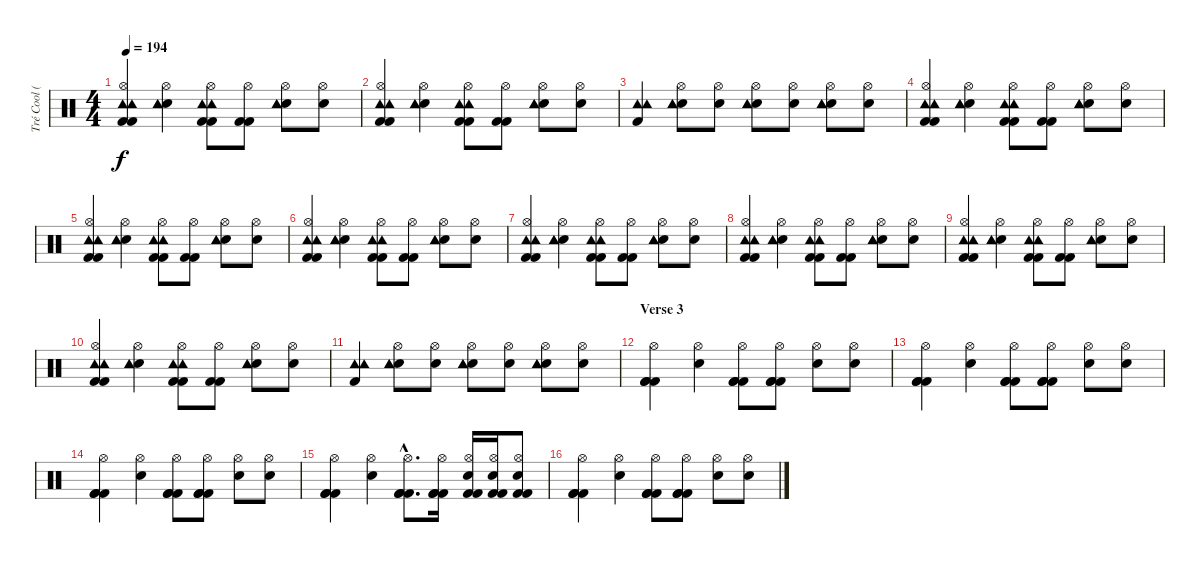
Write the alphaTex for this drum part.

\track ("Tré Cool (Drums)" "Tré Cool (") {instrument percussion}
\staff {score}
\articulation defaults
\ts (4 4)
\tempo 194
\clef neutral
\ks c
("Kick (hit) 2" "Hi-Hat (open)" "Kick (hit) 2" "Tambourine (hit)" "Tambourine (hit)").4{dy f} ("Electric Snare (hit)" "Hi-Hat (open)" "Tambourine (hit)" "Tambourine (hit)").4 ("Kick (hit) 2" "Hi-Hat (open)" "Kick (hit) 2" "Tambourine (hit)" "Tambourine (hit)").8 ("Kick (hit) 2" "Hi-Hat (open)" "Kick (hit) 2").8 ("Electric Snare (hit)" "Hi-Hat (open)" "Tambourine (hit)" "Tambourine (hit)").8 ("Electric Snare (hit)" "Hi-Hat (open)").8 |
("Kick (hit) 2" "Hi-Hat (open)" "Kick (hit) 2" "Tambourine (hit)" "Tambourine (hit)").4 ("Electric Snare (hit)" "Hi-Hat (open)" "Tambourine (hit)" "Tambourine (hit)").4 ("Kick (hit) 2" "Hi-Hat (open)" "Kick (hit) 2" "Tambourine (hit)" "Tambourine (hit)").8 ("Kick (hit) 2" "Hi-Hat (open)" "Kick (hit) 2").8 ("Electric Snare (hit)" "Hi-Hat (open)" "Tambourine (hit)" "Tambourine (hit)").8 ("Electric Snare (hit)" "Hi-Hat (open)").8 |
("Kick (hit) 2" "Tambourine (hit)" "Tambourine (hit)").4 ("Electric Snare (hit)" "Hi-Hat (open)" "Tambourine (hit)" "Tambourine (hit)").8 ("Electric Snare (hit)" "Hi-Hat (open)").8 ("Electric Snare (hit)" "Hi-Hat (open)" "Tambourine (hit)" "Tambourine (hit)").8 ("Electric Snare (hit)" "Hi-Hat (open)").8 ("Electric Snare (hit)" "Hi-Hat (open)" "Tambourine (hit)" "Tambourine (hit)").8 ("Electric Snare (hit)" "Hi-Hat (open)").8 |
("Kick (hit) 2" "Hi-Hat (open)" "Kick (hit) 2" "Tambourine (hit)" "Tambourine (hit)").4 ("Electric Snare (hit)" "Hi-Hat (open)" "Tambourine (hit)" "Tambourine (hit)").4 ("Kick (hit) 2" "Hi-Hat (open)" "Kick (hit) 2" "Tambourine (hit)" "Tambourine (hit)").8 ("Kick (hit) 2" "Hi-Hat (open)" "Kick (hit) 2").8 ("Electric Snare (hit)" "Hi-Hat (open)" "Tambourine (hit)" "Tambourine (hit)").8 ("Electric Snare (hit)" "Hi-Hat (open)").8 |
("Kick (hit) 2" "Hi-Hat (open)" "Kick (hit) 2" "Tambourine (hit)" "Tambourine (hit)").4 ("Electric Snare (hit)" "Hi-Hat (open)" "Tambourine (hit)" "Tambourine (hit)").4 ("Kick (hit) 2" "Hi-Hat (open)" "Kick (hit) 2" "Tambourine (hit)" "Tambourine (hit)").8 ("Kick (hit) 2" "Hi-Hat (open)" "Kick (hit) 2").8 ("Electric Snare (hit)" "Hi-Hat (open)" "Tambourine (hit)" "Tambourine (hit)").8 ("Electric Snare (hit)" "Hi-Hat (open)").8 |
("Kick (hit) 2" "Hi-Hat (open)" "Kick (hit) 2" "Tambourine (hit)" "Tambourine (hit)").4 ("Electric Snare (hit)" "Hi-Hat (open)" "Tambourine (hit)" "Tambourine (hit)").4 ("Kick (hit) 2" "Hi-Hat (open)" "Kick (hit) 2" "Tambourine (hit)" "Tambourine (hit)").8 ("Kick (hit) 2" "Hi-Hat (open)" "Kick (hit) 2").8 ("Electric Snare (hit)" "Hi-Hat (open)" "Tambourine (hit)" "Tambourine (hit)").8 ("Electric Snare (hit)" "Hi-Hat (open)").8 |
("Kick (hit) 2" "Hi-Hat (open)" "Kick (hit) 2" "Tambourine (hit)" "Tambourine (hit)").4 ("Electric Snare (hit)" "Hi-Hat (open)" "Tambourine (hit)" "Tambourine (hit)").4 ("Kick (hit) 2" "Hi-Hat (open)" "Kick (hit) 2" "Tambourine (hit)" "Tambourine (hit)").8 ("Kick (hit) 2" "Hi-Hat (open)" "Kick (hit) 2").8 ("Electric Snare (hit)" "Hi-Hat (open)" "Tambourine (hit)" "Tambourine (hit)").8 ("Electric Snare (hit)" "Hi-Hat (open)").8 |
("Kick (hit) 2" "Hi-Hat (open)" "Kick (hit) 2" "Tambourine (hit)" "Tambourine (hit)").4 ("Electric Snare (hit)" "Hi-Hat (open)" "Tambourine (hit)" "Tambourine (hit)").4 ("Kick (hit) 2" "Hi-Hat (open)" "Kick (hit) 2" "Tambourine (hit)" "Tambourine (hit)").8 ("Kick (hit) 2" "Hi-Hat (open)" "Kick (hit) 2").8 ("Electric Snare (hit)" "Hi-Hat (open)" "Tambourine (hit)" "Tambourine (hit)").8 ("Electric Snare (hit)" "Hi-Hat (open)").8 |
("Kick (hit) 2" "Hi-Hat (open)" "Kick (hit) 2" "Tambourine (hit)" "Tambourine (hit)").4 ("Electric Snare (hit)" "Hi-Hat (open)" "Tambourine (hit)" "Tambourine (hit)").4 ("Kick (hit) 2" "Hi-Hat (open)" "Kick (hit) 2" "Tambourine (hit)" "Tambourine (hit)").8 ("Kick (hit) 2" "Hi-Hat (open)" "Kick (hit) 2").8 ("Electric Snare (hit)" "Hi-Hat (open)" "Tambourine (hit)" "Tambourine (hit)").8 ("Electric Snare (hit)" "Hi-Hat (open)").8 |
("Kick (hit) 2" "Hi-Hat (open)" "Kick (hit) 2" "Tambourine (hit)" "Tambourine (hit)").4 ("Electric Snare (hit)" "Hi-Hat (open)" "Tambourine (hit)" "Tambourine (hit)").4 ("Kick (hit) 2" "Hi-Hat (open)" "Kick (hit) 2" "Tambourine (hit)" "Tambourine (hit)").8 ("Kick (hit) 2" "Hi-Hat (open)" "Kick (hit) 2").8 ("Electric Snare (hit)" "Hi-Hat (open)" "Tambourine (hit)" "Tambourine (hit)").8 ("Electric Snare (hit)" "Hi-Hat (open)").8 |
("Kick (hit) 2" "Tambourine (hit)" "Tambourine (hit)").4 ("Electric Snare (hit)" "Hi-Hat (open)" "Tambourine (hit)" "Tambourine (hit)").8 ("Electric Snare (hit)" "Hi-Hat (open)").8 ("Electric Snare (hit)" "Hi-Hat (open)" "Tambourine (hit)" "Tambourine (hit)").8 ("Electric Snare (hit)" "Hi-Hat (open)").8 ("Electric Snare (hit)" "Hi-Hat (open)" "Tambourine (hit)" "Tambourine (hit)").8 ("Electric Snare (hit)" "Hi-Hat (open)").8 |
\section ("" "Verse 3")
("Kick (hit) 2" "Hi-Hat (open)" "Kick (hit) 2" "Kick (hit) 2").4 ("Electric Snare (hit)" "Hi-Hat (open)").4 ("Kick (hit) 2" "Hi-Hat (open)" "Kick (hit) 2" "Kick (hit) 2").8 ("Kick (hit) 2" "Hi-Hat (open)" "Kick (hit) 2" "Kick (hit) 2").8 ("Electric Snare (hit)" "Hi-Hat (open)").8 ("Electric Snare (hit)" "Hi-Hat (open)").8 |
("Kick (hit) 2" "Hi-Hat (open)" "Kick (hit) 2" "Kick (hit) 2").4 ("Electric Snare (hit)" "Hi-Hat (open)").4 ("Kick (hit) 2" "Hi-Hat (open)" "Kick (hit) 2" "Kick (hit) 2").8 ("Kick (hit) 2" "Hi-Hat (open)" "Kick (hit) 2" "Kick (hit) 2").8 ("Electric Snare (hit)" "Hi-Hat (open)").8 ("Electric Snare (hit)" "Hi-Hat (open)").8 |
("Kick (hit) 2" "Hi-Hat (open)" "Kick (hit) 2" "Kick (hit) 2").4 ("Electric Snare (hit)" "Hi-Hat (open)").4 ("Kick (hit) 2" "Hi-Hat (open)" "Kick (hit) 2" "Kick (hit) 2").8 ("Kick (hit) 2" "Hi-Hat (open)" "Kick (hit) 2" "Kick (hit) 2").8 ("Electric Snare (hit)" "Hi-Hat (open)").8 ("Electric Snare (hit)" "Hi-Hat (open)").8 |
("Kick (hit) 2" "Hi-Hat (open)" "Kick (hit) 2" "Kick (hit) 2").4 ("Electric Snare (hit)" "Hi-Hat (open)").4 ("Kick (hit) 2"{hac} "Hi-Hat (open)"{hac} "Kick (hit) 2"{hac} "Kick (hit) 2"{hac}).8{d} ("Kick (hit) 2" "Hi-Hat (open)" "Kick (hit) 2" "Kick (hit) 2").16 ("Electric Snare (hit)" "Hi-Hat (open)" "Kick (hit) 2" "Kick (hit) 2").16 ("Electric Snare (hit)" "Hi-Hat (open)" "Kick (hit) 2" "Kick (hit) 2").16 ("Electric Snare (hit)" "Hi-Hat (open)" "Kick (hit) 2" "Kick (hit) 2").8 |
("Kick (hit) 2" "Hi-Hat (open)" "Kick (hit) 2" "Kick (hit) 2").4 ("Electric Snare (hit)" "Hi-Hat (open)").4 ("Kick (hit) 2" "Hi-Hat (open)" "Kick (hit) 2" "Kick (hit) 2").8 ("Kick (hit) 2" "Hi-Hat (open)" "Kick (hit) 2" "Kick (hit) 2").8 ("Electric Snare (hit)" "Hi-Hat (open)").8 ("Electric Snare (hit)" "Hi-Hat (open)").8
